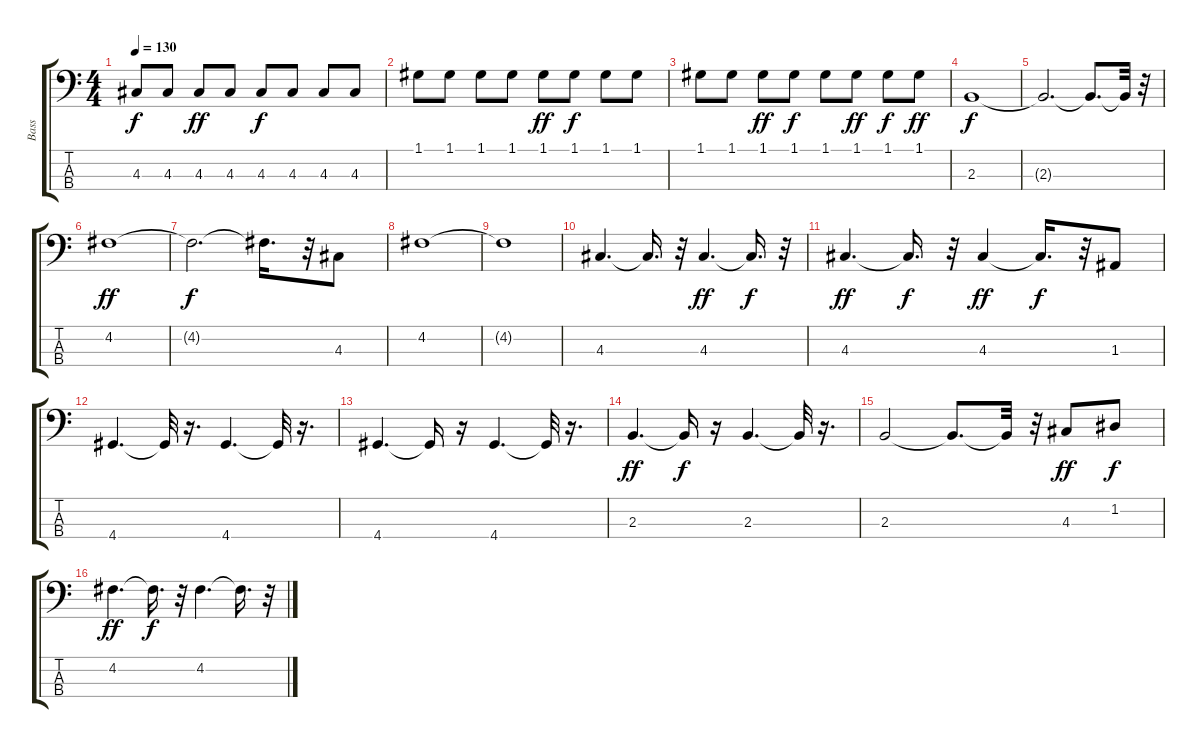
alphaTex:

\track ("Bass" "Bass") {instrument electricbassfinger}
\staff {score tabs}
\tuning (G2 D2 A1 E1) {hide}
\ts (4 4)
\tempo 130
\clef f4
\ks c
4.3.8{dy f} 4.3.8 4.3.8{dy ff} 4.3.8 4.3.8{dy f} 4.3.8 4.3.8 4.3.8 |
1.1.8 1.1.8 1.1.8 1.1.8 1.1.8{dy ff} 1.1.8{dy f} 1.1.8 1.1.8 |
1.1.8 1.1.8 1.1.8{dy ff} 1.1.8{dy f} 1.1.8 1.1.8{dy ff} 1.1.8{dy f} 1.1.8{dy ff} |
2.3.1{dy f} |
2.3{t}.2{d} 2.3{t}.8{d} 2.3{t}.32 r.32 |
4.2.1{dy ff} |
4.2{t}.2{d dy f} 4.2{t}.16{d} r.32 4.3.8 |
4.2.1 |
4.2{t}.1 |
4.3.4{d} 4.3{t}.16{d} r.32 4.3.4{d dy ff} 4.3{t}.16{d dy f} r.32 |
4.3.4{d dy ff} 4.3{t}.16{d dy f} r.32 4.3.4{dy ff} 4.3{t}.16{d dy f} r.32 1.3.8 |
4.4.4{d} 4.4{t}.32 r.16{d} 4.4.4{d} 4.4{t}.32 r.16{d} |
4.4.4{d} 4.4{t}.16 r.16 4.4.4{d} 4.4{t}.32 r.16{d} |
2.3.4{d dy ff} 2.3{t}.16{dy f} r.16 2.3.4{d} 2.3{t}.32 r.16{d} |
2.3.2 2.3{t}.8{d} 2.3{t}.32 r.32 4.3.8{dy ff} 1.2.8{dy f} |
4.2.4{d dy ff} 4.2{t}.16{d dy f} r.32 4.2.4{d} 4.2{t}.16{d} r.32
